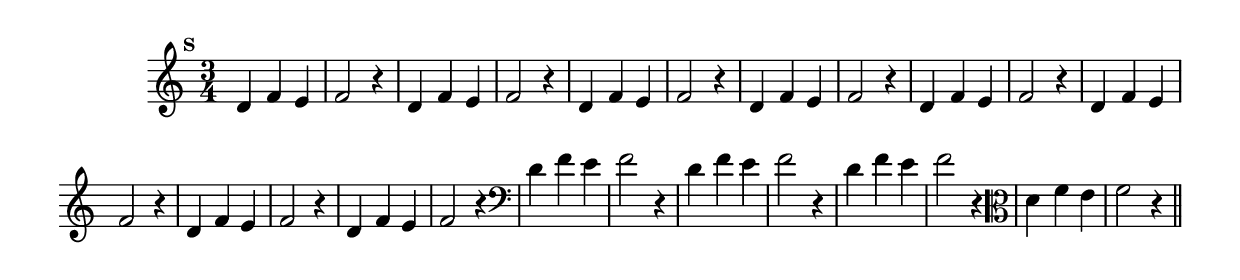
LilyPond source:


\version "2.14.2"

%\header { texidoc="Perguntas e Respostas"}

\relative c' {

  \override Staff.TimeSignature #'style = #'()
  \time 3/4 
  \override Score.BarNumber #'transparent = ##t
                                %\override Score.RehearsalMark #'font-family = #'roman
  \override Score.RehearsalMark #'font-size = #-2
  \override Score.BarNumber #'transparent = ##t
  \set Score.markFormatter = #format-mark-numbers

  \mark 18 

                                % CLARINETE

  \tag #'cl {
    d4 f e | f2 r4 
  }

                                % FLAUTA

  \tag #'fl {
    d4 f e | f2 r4 
  }

                                % OBOÉ

  \tag #'ob {
    d4 f e | f2 r4 
  }

                                % SAX ALTO

  \tag #'saxa {
    d4 f e | f2 r4 
  }

                                % SAX TENOR

  \tag #'saxt {
    d4 f e | f2 r4 
  }

                                % SAX GENES

  \tag #'saxg {
    d4 f e | f2 r4 
  }

                                % TROMPETE

  \tag #'tpt {
    d4 f e | f2 r4 
  }

                                % TROMPA

  \tag #'tpa {
    d4 f e | f2 r4 
  }


                                % TROMBONE

  \tag #'tbn {
    \clef bass
    d4 f e | f2 r4 
  }

                                % TUBA MIB

  \tag #'tbamib {
    \clef bass
    d4 f e | f2 r4 
  }

                                % TUBA SIB

  \tag #'tbasib {
    \clef bass
    d4 f e | f2 r4 
  }

                                % VIOLA

  \tag #'vla {
    \clef alto
    d4 f e | f2 r4 
  }

                                % FINAL

  \bar "||"

}
